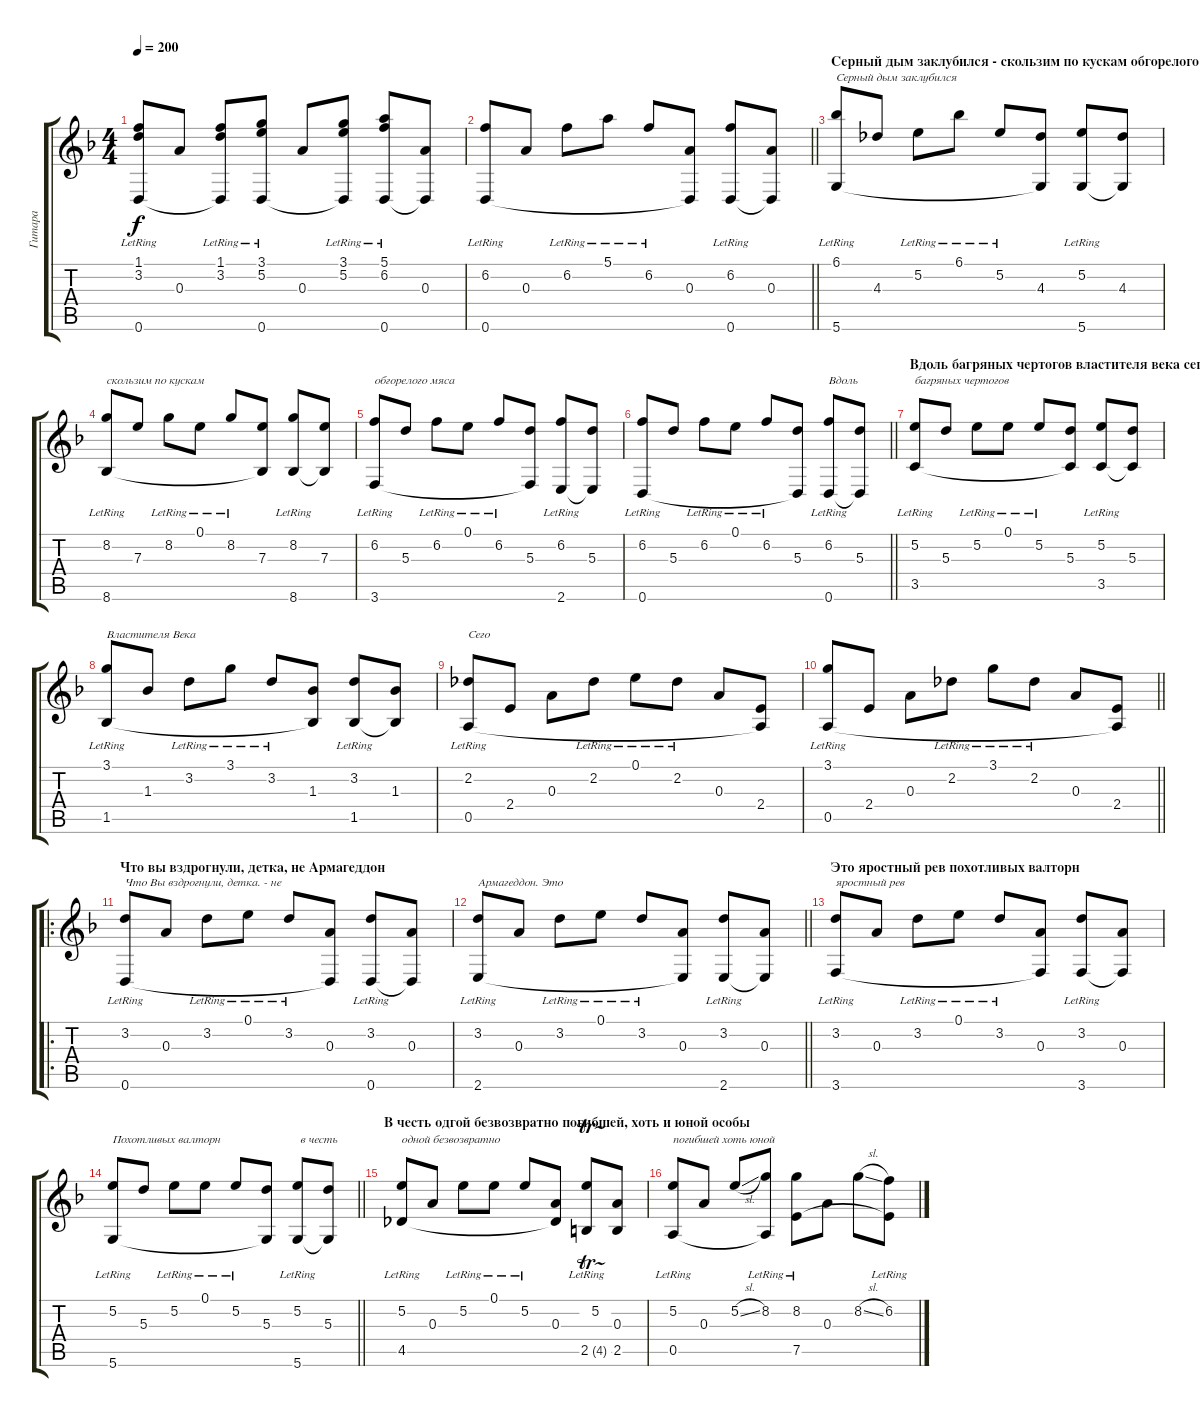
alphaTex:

\track ("Гитара" "Гитара") {instrument acousticguitarnylon}
\staff {score tabs}
\tuning (E4 B3 A3 D3 A2 D2) {hide}
\ts (4 4)
\tempo 200
\clef g2
\ks f
(1.1{lr} 3.2{lr} 0.6{lr}).8{dy f} 0.3.8 (1.1{lr} 3.2{lr} 0.6{t}).8 (3.1{lr} 5.2{lr} 0.6).8 0.3.8 (3.1{lr} 5.2{lr} 0.6{t}).8 (5.1{lr} 6.2{lr} 0.6).8 (0.3 0.6{t}).8 |
\barLineRight lightlight
(6.2{lr} 0.6{lr}).8 0.3.8 6.2{lr}.8 5.1{lr}.8 6.2{lr}.8 (0.3 0.6{t}).8 (6.2{lr} 0.6).8 (0.3 0.6{t}).8 |
\section ("" "Серный дым заклубился - скользим по кускам обгорелого мяса")
(6.1 5.6{lr}).8{txt "Серный дым заклубился "} 4.3.8 5.2{lr}.8 6.1{lr}.8 5.2{lr}.8 (4.3 5.6{t}).8 (5.2{lr} 5.6).8 (4.3 5.6{t}).8 |
(8.2{lr} 8.6{lr}).8{txt "скользим по кускам"} 7.3.8 8.2{lr}.8 0.1{lr}.8 8.2{lr}.8 (7.3 8.6{t}).8 (8.2{lr} 8.6).8 (7.3 8.6{t}).8 |
(6.2{lr} 3.6{lr}).8{txt "обгорелого мяса"} 5.3.8 6.2{lr}.8 0.1{lr}.8 6.2{lr}.8 (5.3 3.6{t}).8 (6.2{lr} 2.6).8 (5.3 2.6{t}).8 |
\barLineRight lightlight
(6.2{lr} 0.6{lr}).8 5.3.8 6.2{lr}.8 0.1{lr}.8 6.2{lr}.8 (5.3 0.6{t}).8 (6.2{lr} 0.6).8{txt "Вдоль"} (5.3 0.6{t}).8 |
\section ("" "Вдоль багряных чертогов властителя века сего")
(5.2{lr} 3.5{lr}).8{txt "багряных чертогов"} 5.3.8 5.2{lr}.8 0.1{lr}.8 5.2{lr}.8 (5.3 3.5{t}).8 (5.2{lr} 3.5).8 (5.3 3.5{t}).8 |
(3.1{lr} 1.5{lr}).8{txt "Властителя Века"} 1.3.8 3.2{lr}.8 3.1{lr}.8 3.2{lr}.8 (1.3 1.5{t}).8 (3.2{lr} 1.5).8 (1.3 1.5{t}).8 |
(2.2{lr} 0.5{lr}).8{txt "Сего"} 2.4.8 0.3.8 2.2{lr}.8 0.1{lr}.8 2.2{lr}.8 0.3.8 (2.4 0.5{t}).8 |
\barLineRight lightlight
(3.1{lr} 0.5{lr}).8 2.4.8 0.3.8 2.2{lr}.8 3.1{lr}.8 2.2{lr}.8 0.3.8 (2.4 0.5{t}).8 |
\ro
\section ("" "Что вы вздрогнули, детка, не Армагеддон")
(3.2{lr} 0.6{lr}).8{txt "Что Вы вздрогнули, детка. - не"} 0.3.8 3.2{lr}.8 0.1{lr}.8 3.2{lr}.8 (0.3 0.6{t}).8 (3.2{lr} 0.6).8 (0.3 0.6{t}).8 |
\barLineRight lightlight
(3.2{lr} 2.6{lr}).8{txt "Армагеддон. Это"} 0.3.8 3.2{lr}.8 0.1{lr}.8 3.2{lr}.8 (0.3 2.6{t}).8 (3.2{lr} 2.6).8 (0.3 2.6{t}).8 |
\section ("" "Это яростный рев похотливых валторн")
(3.2{lr} 3.6{lr}).8{txt "яростный рев"} 0.3.8 3.2{lr}.8 0.1{lr}.8 3.2{lr}.8 (0.3 3.6{t}).8 (3.2{lr} 3.6).8 (0.3 3.6{t}).8 |
\barLineRight lightlight
(5.2{lr} 5.6{lr}).8{txt "Похотливых валторн"} 5.3.8 5.2{lr}.8 0.1{lr}.8 5.2{lr}.8 (5.3 5.6{t}).8 (5.2{lr} 5.6).8{txt " в честь"} (5.3 5.6{t}).8 |
\section ("" "В честь одгой безвозвратно погибшей, хоть и юной особы")
(5.2{lr} 4.5{lr}).8{txt "одной безвозвратно"} 0.3.8 5.2{lr}.8 0.1{lr}.8 5.2{lr}.8 (0.3 4.5{t}).8 (5.2{lr} 2.5{tr (4 16)}).8 (0.3 2.5).8 |
(5.2{lr} 0.5{lr}).8{txt "погибшей хоть юной"} 0.3.8 5.2{sl}.8 (8.2{lr} 0.5{t}).8 (8.2{lr} 7.5).8 0.3.8 8.2{sl}.8 (6.2{lr} 7.5{t}).8
